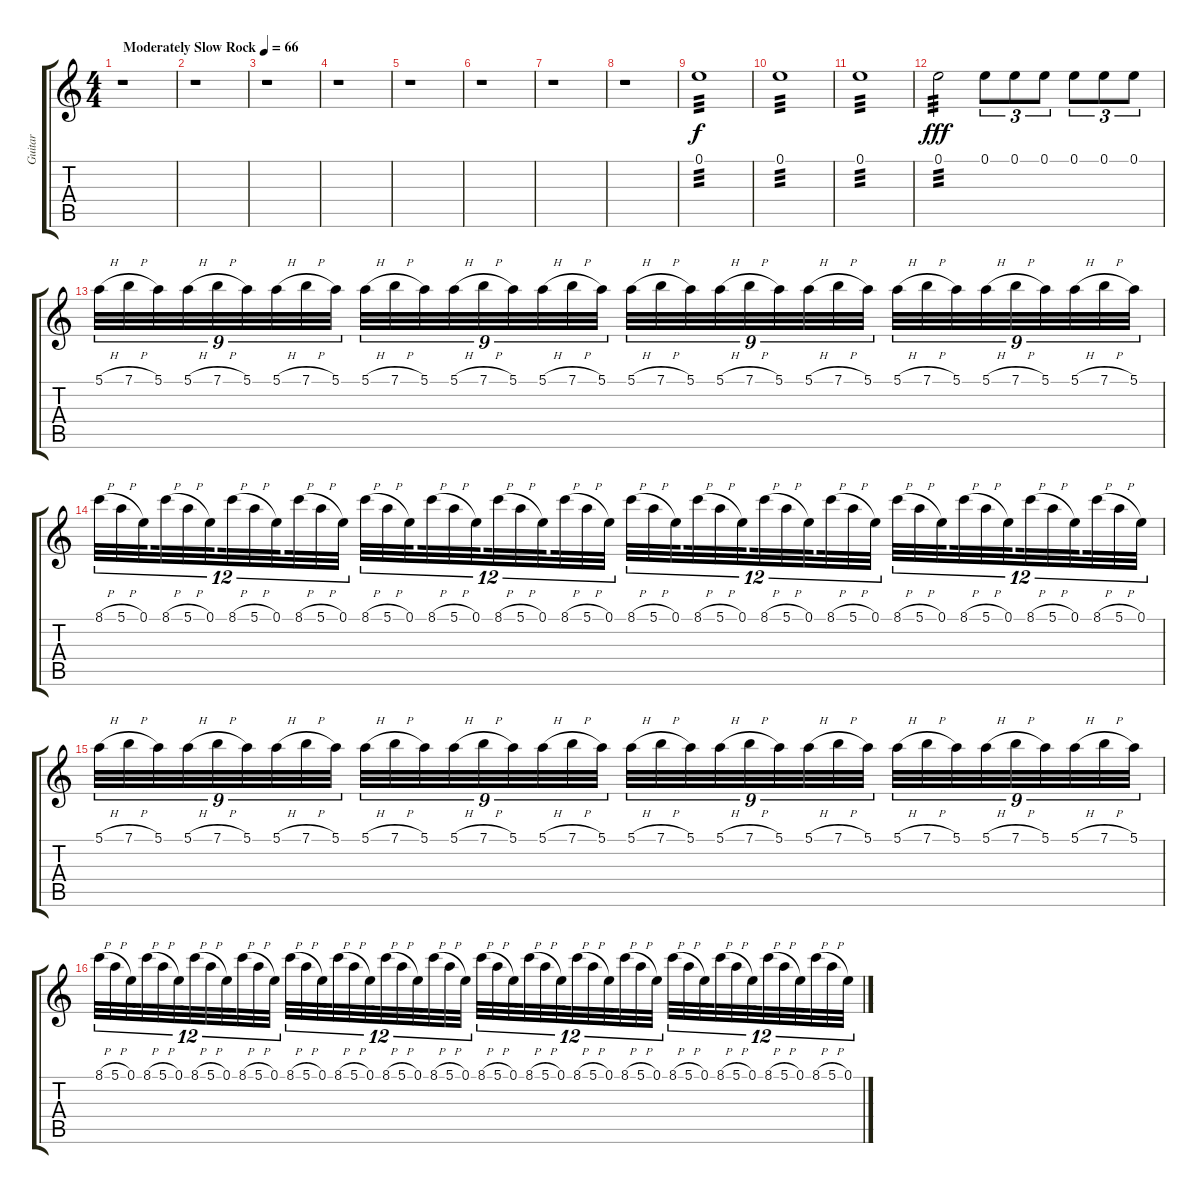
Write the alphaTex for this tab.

\track ("Guitar" "Guitar") {instrument electricguitarjazz}
\staff {score tabs}
\tuning (E4 B3 G3 D3 A2 E2) {hide}
\ts (4 4)
\tempo (66 "Moderately Slow Rock")
\clef g2
\ks c
r.1{dy f instrument electricguitarjazz} |
r.1 |
r.1 |
r.1 |
r.1 |
r.1 |
r.1 |
r.1 |
0.1.1{tp 3} |
0.1.1{tp 3} |
0.1.1{tp 3} |
0.1.2{tp 3 dy fff} 0.1.8{tu (3 2)} 0.1.8{tu (3 2)} 0.1.8{tu (3 2)} 0.1.8{tu (3 2)} 0.1.8{tu (3 2)} 0.1.8{tu (3 2)} |
5.1{h}.32{tu (9 8)} 7.1{h}.32{tu (9 8)} 5.1.32{tu (9 8)} 5.1{h}.32{tu (9 8)} 7.1{h}.32{tu (9 8)} 5.1.32{tu (9 8)} 5.1{h}.32{tu (9 8)} 7.1{h}.32{tu (9 8)} 5.1.32{tu (9 8)} 5.1{h}.32{tu (9 8)} 7.1{h}.32{tu (9 8)} 5.1.32{tu (9 8)} 5.1{h}.32{tu (9 8)} 7.1{h}.32{tu (9 8)} 5.1.32{tu (9 8)} 5.1{h}.32{tu (9 8)} 7.1{h}.32{tu (9 8)} 5.1.32{tu (9 8)} 5.1{h}.32{tu (9 8)} 7.1{h}.32{tu (9 8)} 5.1.32{tu (9 8)} 5.1{h}.32{tu (9 8)} 7.1{h}.32{tu (9 8)} 5.1.32{tu (9 8)} 5.1{h}.32{tu (9 8)} 7.1{h}.32{tu (9 8)} 5.1.32{tu (9 8)} 5.1{h}.32{tu (9 8)} 7.1{h}.32{tu (9 8)} 5.1.32{tu (9 8)} 5.1{h}.32{tu (9 8)} 7.1{h}.32{tu (9 8)} 5.1.32{tu (9 8)} 5.1{h}.32{tu (9 8)} 7.1{h}.32{tu (9 8)} 5.1.32{tu (9 8)} |
8.1{h}.32{tu (12 8)} 5.1{h}.32{tu (12 8)} 0.1.32{tu (12 8) beam splitsecondary} 8.1{h}.32{tu (12 8)} 5.1{h}.32{tu (12 8)} 0.1.32{tu (12 8) beam splitsecondary} 8.1{h}.32{tu (12 8)} 5.1{h}.32{tu (12 8)} 0.1.32{tu (12 8) beam splitsecondary} 8.1{h}.32{tu (12 8)} 5.1{h}.32{tu (12 8)} 0.1.32{tu (12 8)} 8.1{h}.32{tu (12 8)} 5.1{h}.32{tu (12 8)} 0.1.32{tu (12 8) beam splitsecondary} 8.1{h}.32{tu (12 8)} 5.1{h}.32{tu (12 8)} 0.1.32{tu (12 8) beam splitsecondary} 8.1{h}.32{tu (12 8)} 5.1{h}.32{tu (12 8)} 0.1.32{tu (12 8) beam splitsecondary} 8.1{h}.32{tu (12 8)} 5.1{h}.32{tu (12 8)} 0.1.32{tu (12 8)} 8.1{h}.32{tu (12 8)} 5.1{h}.32{tu (12 8)} 0.1.32{tu (12 8) beam splitsecondary} 8.1{h}.32{tu (12 8)} 5.1{h}.32{tu (12 8)} 0.1.32{tu (12 8) beam splitsecondary} 8.1{h}.32{tu (12 8)} 5.1{h}.32{tu (12 8)} 0.1.32{tu (12 8) beam splitsecondary} 8.1{h}.32{tu (12 8)} 5.1{h}.32{tu (12 8)} 0.1.32{tu (12 8)} 8.1{h}.32{tu (12 8)} 5.1{h}.32{tu (12 8)} 0.1.32{tu (12 8) beam splitsecondary} 8.1{h}.32{tu (12 8)} 5.1{h}.32{tu (12 8)} 0.1.32{tu (12 8) beam splitsecondary} 8.1{h}.32{tu (12 8)} 5.1{h}.32{tu (12 8)} 0.1.32{tu (12 8) beam splitsecondary} 8.1{h}.32{tu (12 8)} 5.1{h}.32{tu (12 8)} 0.1.32{tu (12 8)} |
5.1{h}.32{tu (9 8)} 7.1{h}.32{tu (9 8)} 5.1.32{tu (9 8)} 5.1{h}.32{tu (9 8)} 7.1{h}.32{tu (9 8)} 5.1.32{tu (9 8)} 5.1{h}.32{tu (9 8)} 7.1{h}.32{tu (9 8)} 5.1.32{tu (9 8)} 5.1{h}.32{tu (9 8)} 7.1{h}.32{tu (9 8)} 5.1.32{tu (9 8)} 5.1{h}.32{tu (9 8)} 7.1{h}.32{tu (9 8)} 5.1.32{tu (9 8)} 5.1{h}.32{tu (9 8)} 7.1{h}.32{tu (9 8)} 5.1.32{tu (9 8)} 5.1{h}.32{tu (9 8)} 7.1{h}.32{tu (9 8)} 5.1.32{tu (9 8)} 5.1{h}.32{tu (9 8)} 7.1{h}.32{tu (9 8)} 5.1.32{tu (9 8)} 5.1{h}.32{tu (9 8)} 7.1{h}.32{tu (9 8)} 5.1.32{tu (9 8)} 5.1{h}.32{tu (9 8)} 7.1{h}.32{tu (9 8)} 5.1.32{tu (9 8)} 5.1{h}.32{tu (9 8)} 7.1{h}.32{tu (9 8)} 5.1.32{tu (9 8)} 5.1{h}.32{tu (9 8)} 7.1{h}.32{tu (9 8)} 5.1.32{tu (9 8)} |
8.1{h}.32{tu (12 8)} 5.1{h}.32{tu (12 8)} 0.1.32{tu (12 8) beam splitsecondary} 8.1{h}.32{tu (12 8)} 5.1{h}.32{tu (12 8)} 0.1.32{tu (12 8) beam splitsecondary} 8.1{h}.32{tu (12 8)} 5.1{h}.32{tu (12 8)} 0.1.32{tu (12 8) beam splitsecondary} 8.1{h}.32{tu (12 8)} 5.1{h}.32{tu (12 8)} 0.1.32{tu (12 8)} 8.1{h}.32{tu (12 8)} 5.1{h}.32{tu (12 8)} 0.1.32{tu (12 8) beam splitsecondary} 8.1{h}.32{tu (12 8)} 5.1{h}.32{tu (12 8)} 0.1.32{tu (12 8) beam splitsecondary} 8.1{h}.32{tu (12 8)} 5.1{h}.32{tu (12 8)} 0.1.32{tu (12 8) beam splitsecondary} 8.1{h}.32{tu (12 8)} 5.1{h}.32{tu (12 8)} 0.1.32{tu (12 8)} 8.1{h}.32{tu (12 8)} 5.1{h}.32{tu (12 8)} 0.1.32{tu (12 8) beam splitsecondary} 8.1{h}.32{tu (12 8)} 5.1{h}.32{tu (12 8)} 0.1.32{tu (12 8) beam splitsecondary} 8.1{h}.32{tu (12 8)} 5.1{h}.32{tu (12 8)} 0.1.32{tu (12 8) beam splitsecondary} 8.1{h}.32{tu (12 8)} 5.1{h}.32{tu (12 8)} 0.1.32{tu (12 8)} 8.1{h}.32{tu (12 8)} 5.1{h}.32{tu (12 8)} 0.1.32{tu (12 8) beam splitsecondary} 8.1{h}.32{tu (12 8)} 5.1{h}.32{tu (12 8)} 0.1.32{tu (12 8) beam splitsecondary} 8.1{h}.32{tu (12 8)} 5.1{h}.32{tu (12 8)} 0.1.32{tu (12 8) beam splitsecondary} 8.1{h}.32{tu (12 8)} 5.1{h}.32{tu (12 8)} 0.1.32{tu (12 8)}
